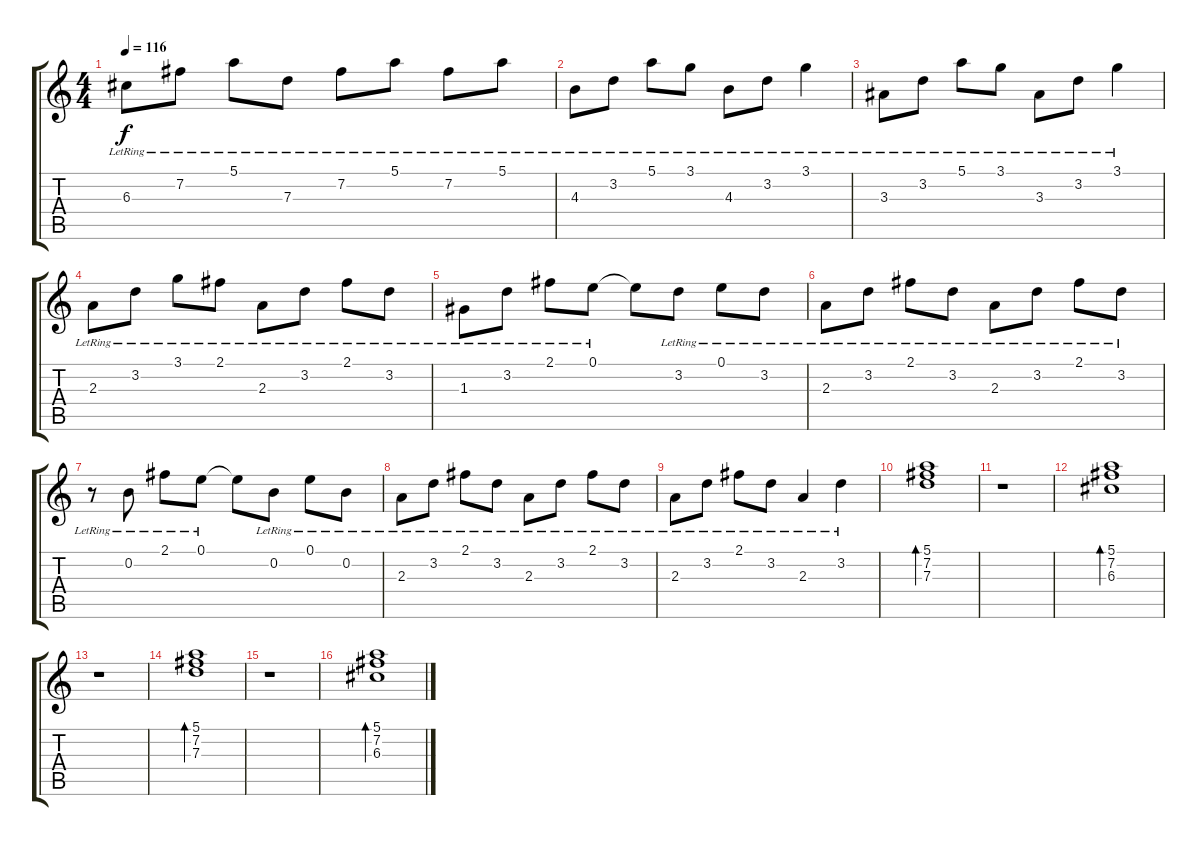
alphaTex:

\track "" {instrument electricguitarjazz}
\staff {score tabs}
\tuning (E4 B3 G3 D3 A2 E2) {hide}
\ts (4 4)
\tempo 116
\clef g2
\ks c
6.3{lr}.8{dy f} 7.2{lr}.8 5.1{lr}.8 7.3{lr}.8 7.2{lr}.8 5.1{lr}.8 7.2{lr}.8 5.1{lr}.8 |
4.3{lr}.8 3.2{lr}.8 5.1{lr}.8 3.1{lr}.8 4.3{lr}.8 3.2{lr}.8 3.1{lr}.4 |
3.3{lr}.8 3.2{lr}.8 5.1{lr}.8 3.1{lr}.8 3.3{lr}.8 3.2{lr}.8 3.1{lr}.4 |
2.3{lr}.8 3.2{lr}.8 3.1{lr}.8 2.1{lr}.8 2.3{lr}.8 3.2{lr}.8 2.1{lr}.8 3.2{lr}.8 |
1.3{lr}.8 3.2{lr}.8 2.1{lr}.8 0.1{lr}.8 0.1{t}.8 3.2{lr}.8 0.1{lr}.8 3.2{lr}.8 |
2.3{lr}.8 3.2{lr}.8 2.1{lr}.8 3.2{lr}.8 2.3{lr}.8 3.2{lr}.8 2.1{lr}.8 3.2{lr}.8 |
r.8 0.2{lr}.8 2.1{lr}.8 0.1{lr}.8 0.1{t}.8 0.2{lr}.8 0.1{lr}.8 0.2{lr}.8 |
2.3{lr}.8 3.2{lr}.8 2.1{lr}.8 3.2{lr}.8 2.3{lr}.8 3.2{lr}.8 2.1{lr}.8 3.2{lr}.8 |
2.3{lr}.8 3.2{lr}.8 2.1{lr}.8 3.2{lr}.8 2.3{lr}.4 3.2{lr}.4 |
(5.1 7.2 7.3).1{bd 240} |
r.1 |
(5.1 7.2 6.3).1{bd 240} |
r.1 |
(5.1 7.2 7.3).1{bd 240} |
r.1 |
(5.1 7.2 6.3).1{bd 240}
